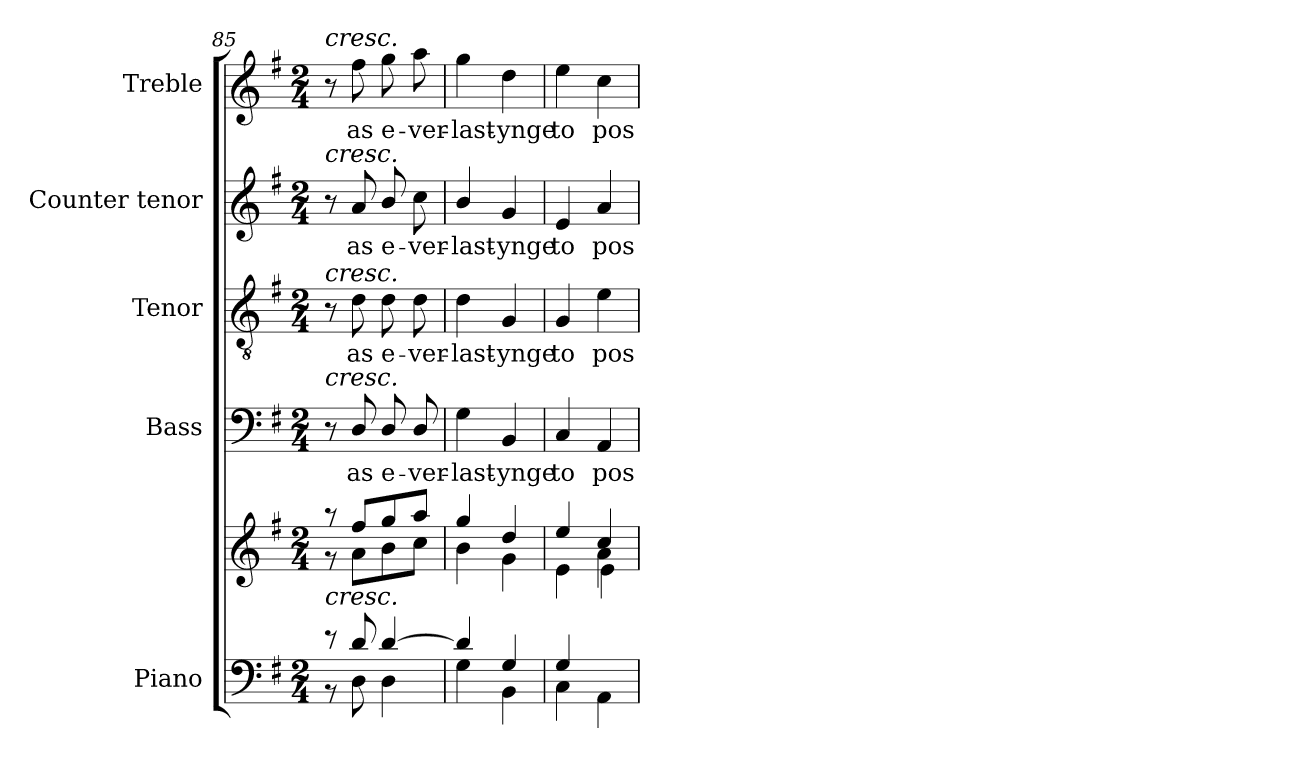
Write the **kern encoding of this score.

**kern	**kern	**kern	**text	**kern	**text	**kern	**text	**kern	**text
*part5	*part5	*part4	*part4	*part3	*part3	*part2	*part2	*part1	*part1
*staff6	*staff5	*staff4	*staff4	*staff3	*staff3	*staff2	*staff2	*staff1	*staff1
*I"Piano	*	*I"Bass	*	*I"Tenor	*	*I"Counter tenor	*	*I"Treble	*
*I'Pno.	*	*I'B.	*	*I'T.	*	*	*	*	*
!!LO:LB:g=z
*clefF4	*clefG2	*clefF4	*	*clefGv2	*	*clefG2	*	*clefG2	*
*	*	*	*	*ITrd7c12	*	*	*	*	*
*k[f#]	*k[f#]	*k[f#]	*	*k[f#]	*	*k[f#]	*	*k[f#]	*
*G:	*G:	*G:	*	*G:	*	*G:	*	*G:	*
*M2/4	*M2/4	*M2/4	*	*M2/4	*	*M2/4	*	*M2/4	*
=85	=85	=85	=85	=85	=85	=85	=85	=85	=85
*^	*^	*	*	*	*	*	*	*	*
!	!	!	!	!	!	!	!	!	!	!LO:TX:a:i:t=cresc.	!
!	!	!	!	!	!	!	!	!LO:TX:a:i:t=cresc.	!	!	!
!	!	!	!	!	!	!LO:TX:a:i:t=cresc.	!	!	!	!	!
!	!	!	!	!LO:TX:a:i:t=cresc.	!	!	!	!	!	!	!
!LO:TX:a:i:t=cresc.	!	!	!	!	!	!	!	!	!	!	!
8r	8r	8r	8r	8r	.	8r	.	8r	.	8r	.
!	!	!	!	!	!LO:LY:b:color=#000000	!	!	!	!	!	!
!	!	!	!	!	!	!	!LO:LY:b:color=#000000	!	!	!	!
!	!	!	!	!	!	!	!	!	!LO:LY:b:color=#000000	!	!
!	!	!	!	!	!	!	!	!	!	!	!LO:LY:b:color=#000000
8di/	8Di\	8ff#i/L	8ai\L	8Di/	as	8Di\	as	8ai/	as	8ff#i\	as
!	!	!	!	!	!LO:LY:b:color=#000000	!	!	!	!	!	!
!	!	!	!	!	!	!	!LO:LY:b:color=#000000	!	!	!	!
!	!	!	!	!	!	!	!	!	!LO:LY:b:color=#000000	!	!
!	!	!	!	!	!	!	!	!	!	!	!LO:LY:b:color=#000000
[4di/	4Di\	8ggi/	8bi\	8Di/	e-	8Di\	e-	8bi/	e-	8ggi\	e-
!	!	!	!	!	!LO:LY:b:color=#000000	!	!	!	!	!	!
!	!	!	!	!	!	!	!LO:LY:b:color=#000000	!	!	!	!
!	!	!	!	!	!	!	!	!	!LO:LY:b:color=#000000	!	!
!	!	!	!	!	!	!	!	!	!	!	!LO:LY:b:color=#000000
.	.	8aai/J	8cci\J	8Di/	-ver-	8Di\	-ver-	8cci\	-ver-	8aai\	-ver-
=86	=86	=86	=86	=86	=86	=86	=86	=86	=86	=86	=86
!	!	!	!	!	!LO:LY:b:color=#000000	!	!	!	!	!	!
!	!	!	!	!	!	!	!LO:LY:b:color=#000000	!	!	!	!
!	!	!	!	!	!	!	!	!	!LO:LY:b:color=#000000	!	!
!	!	!	!	!	!	!	!	!	!	!	!LO:LY:b:color=#000000
4di/]	4Gi\	4ggi/	4bi\	4Gi\	-last-	4Di\	-last-	4bi/	-last-	4ggi\	-last-
!	!	!	!	!	!LO:LY:b:color=#000000	!	!	!	!	!	!
!	!	!	!	!	!	!	!LO:LY:b:color=#000000	!	!	!	!
!	!	!	!	!	!	!	!	!	!LO:LY:b:color=#000000	!	!
!	!	!	!	!	!	!	!	!	!	!	!LO:LY:b:color=#000000
4Gi/	4BBi\	4ddi/	4gi\	4BBi/	-ynge	4GGi/	-ynge	4gi/	-ynge	4ddi\	-ynge
=87	=87	=87	=87	=87	=87	=87	=87	=87	=87	=87	=87
*	*	*	*^	*	*	*	*	*	*	*	*
!	!	!	!	!	!	!LO:LY:b:color=#000000	!	!	!	!	!	!
!	!	!	!	!	!	!	!	!LO:LY:b:color=#000000	!	!	!	!
!	!	!	!	!	!	!	!	!	!	!LO:LY:b:color=#000000	!	!
!	!	!	!	!	!	!	!	!	!	!	!	!LO:LY:b:color=#000000
4Gi/	4Ci\	4eei/	4ei\	4ryy	4Ci/	to	4GGi/	to	4ei/	to	4eei\	to
!	!	!	!	!	!	!LO:LY:b:color=#000000	!	!	!	!	!	!
!	!	!	!	!	!	!	!	!LO:LY:b:color=#000000	!	!	!	!
!	!	!	!	!	!	!	!	!	!	!LO:LY:b:color=#000000	!	!
!	!	!	!	!	!	!	!	!	!	!	!	!LO:LY:b:color=#000000
4ryy	4AAi\	4cci/	4ai\	4ei\	4AAi/	pos-	4Ei\	pos-	4ai/	pos-	4cci\	pos-
*v	*v	*	*	*	*	*	*	*	*	*	*	*
*	*v	*v	*v	*	*	*	*	*	*	*	*
=	=	=	=	=	=	=	=	=	=
*-	*-	*-	*-	*-	*-	*-	*-	*-	*-
